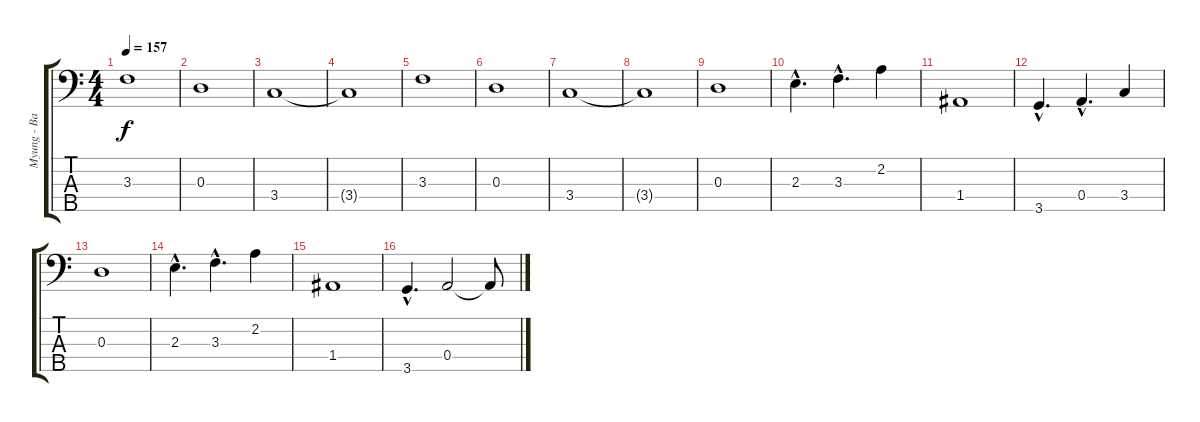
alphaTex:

\track ("Myung - Bass" "Myung - Ba") {instrument electricbassfinger}
\staff {score tabs}
\tuning (B2 G2 D2 A1 E1) {hide}
\ts (4 4)
\tempo 157
\clef f4
\ks c
3.3.1{dy f instrument electricbassfinger} |
0.3.1 |
3.4.1 |
3.4{t}.1 |
3.3.1 |
0.3.1 |
3.4.1 |
3.4{t}.1 |
0.3.1 |
2.3{hac}.4{d} 3.3{hac}.4{d} 2.2.4 |
1.4.1 |
3.5{hac}.4{d} 0.4{hac}.4{d} 3.4.4 |
0.3.1 |
2.3{hac}.4{d} 3.3{hac}.4{d} 2.2.4 |
1.4.1 |
3.5{hac}.4{d} 0.4.2 0.4{t}.8
